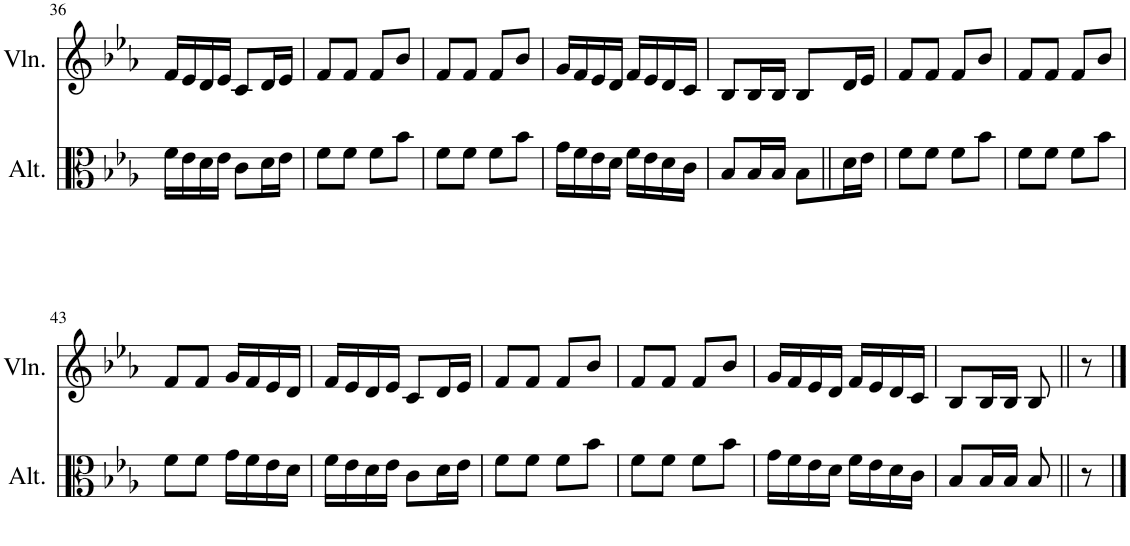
**kern	**kern
*part2	*part1
*staff2	*staff1
*I"Alto	*I"Violon
*I'Alt.	*I'Vln.
!!LO:PB:g=z
*clefC3	*clefG2
*k[b-e-a-]	*k[b-e-a-]
*M2/4	*M2/4
=36	=36
16f\LL	16f/LL
16e-\	16e-/
16d\	16d/
16e-\JJ	16e-/JJ
8c\L	8c/L
16d\L	16d/L
16e-\JJ	16e-/JJ
=37	=37
8f\L	8f/L
8f\J	8f/J
8f\L	8f/L
8b-\J	8b-/J
=38	=38
8f\L	8f/L
8f\J	8f/J
8f\L	8f/L
8b-\J	8b-/J
=39	=39
16g\LL	16g/LL
16f\	16f/
16e-\	16e-/
16d\JJ	16d/JJ
16f\LL	16f/LL
16e-\	16e-/
16d\	16d/
16c\JJ	16c/JJ
=40	=40
8B-/L	8B-/L
16B-/L	16B-/L
16B-/JJ	16B-/JJ
8B-\L	8B-/L
16d\L	16d/L
16e-\JJ	16e-/JJ
=41	=41
8f\L	8f/L
8f\J	8f/J
8f\L	8f/L
8b-\J	8b-/J
=42	=42
8f\L	8f/L
8f\J	8f/J
8f\L	8f/L
8b-\J	8b-/J
!!LO:LB:g=z
=43	=43
8f\L	8f/L
8f\J	8f/J
16g\LL	16g/LL
16f\	16f/
16e-\	16e-/
16d\JJ	16d/JJ
=44	=44
16f\LL	16f/LL
16e-\	16e-/
16d\	16d/
16e-\JJ	16e-/JJ
8c\L	8c/L
16d\L	16d/L
16e-\JJ	16e-/JJ
=45	=45
8f\L	8f/L
8f\J	8f/J
8f\L	8f/L
8b-\J	8b-/J
=46	=46
8f\L	8f/L
8f\J	8f/J
8f\L	8f/L
8b-\J	8b-/J
=47	=47
16g\LL	16g/LL
16f\	16f/
16e-\	16e-/
16d\JJ	16d/JJ
16f\LL	16f/LL
16e-\	16e-/
16d\	16d/
16c\JJ	16c/JJ
=48	=48
8B-/L	8B-/L
16B-/L	16B-/L
16B-/JJ	16B-/JJ
8B-/	8B-/
8r	8r
==	==
*-	*-
